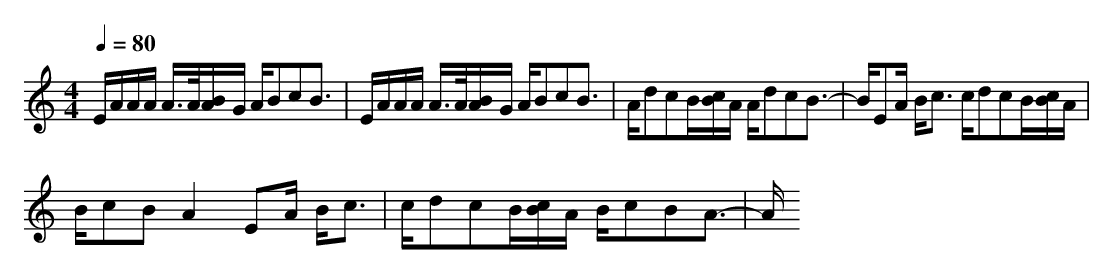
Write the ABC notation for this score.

X:1
T:
M: 4/4
L: 1/8
Q:1/4=80
K:C % 0 sharps
E/2A/2A/2A/2 A/2>A/2[B/2A/2]G/2 A/2BcB3/2|E/2A/2A/2A/2 A/2>A/2[B/2A/2]G/2 A/2BcB3/2|A/2dcB/2[c/2B/2]A/2 A/2dcB3/2-|B/2EA/2 B<c c/2dcB/2[c/2B/2]A/2|
B/2cBA2EA/2 B<c|c/2dcB/2[c/2B/2]A/2 B/2cBA3/2-|A/2
